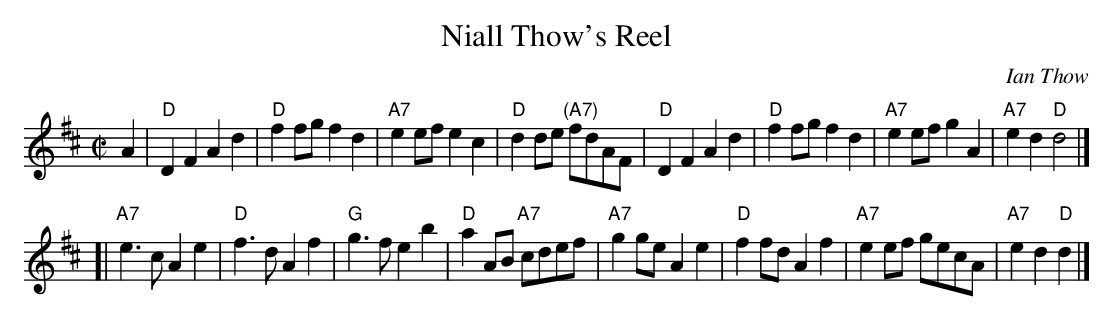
X:1
T: Niall Thow's Reel
C: Ian Thow
M: C|
L: 1/8
K: D
A2 \
| "D"D2F2 A2d2 | "D"f2fg f2d2 | "A7"e2ef e2c2 | "D"d2de "(A7)"fdAF \
| "D"D2F2 A2d2 | "D"f2fg f2d2 | "A7"e2ef g2A2 | "A7"e2d2 "D"d4 |]
[|"A7"e3c A2e2 | "D"f3d A2f2 | "G"g3f e2b2 | "D"a2AB "A7"cdef \
| "A7"g2ge A2e2 | "D"f2fd A2f2 | "A7"e2ef gecA | "A7"e2d2 "D"d2 |]
